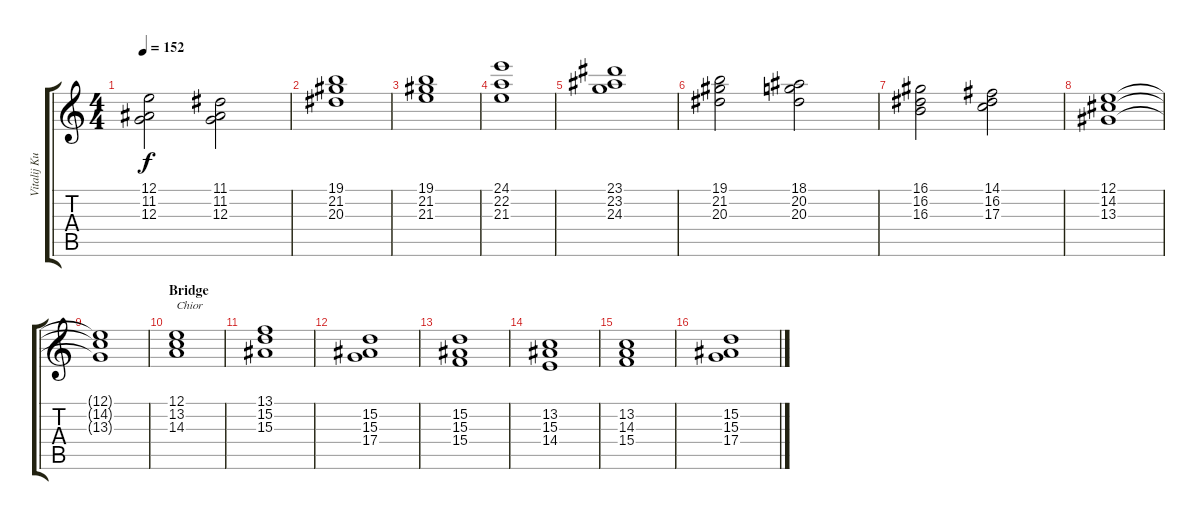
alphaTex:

\track ("Vitalij Kuprij" "Vitalij Ku") {instrument lead1square}
\staff {score tabs}
\tuning (E4 B3 G3 D3 A2 E2) {hide}
\ts (4 4)
\tempo 152
\clef g2
\ks c
(12.1 11.2 12.3).2{dy f} (11.1 11.2 12.3).2 |
(19.1 21.2 20.3).1 |
(19.1 21.2 21.3).1 |
(24.1 22.2 21.3).1 |
(23.1 23.2 24.3).1 |
(19.1 21.2 20.3).2 (18.1 20.2 20.3).2 |
(16.1 16.2 16.3).2 (14.1 16.2 17.3).2 |
(12.1 14.2 13.3).1 |
(12.1{t} 14.2{t} 13.3{t}).1 |
\section ("" "Bridge")
(12.1 13.2 14.3).1{txt "Chior" volume 13 instrument choiraahs} |
(13.1 15.2 15.3).1 |
(15.2 15.3 17.4).1 |
(15.2 15.3 15.4).1 |
(13.2 15.3 14.4).1 |
(13.2 14.3 15.4).1 |
(15.2 15.3 17.4).1
